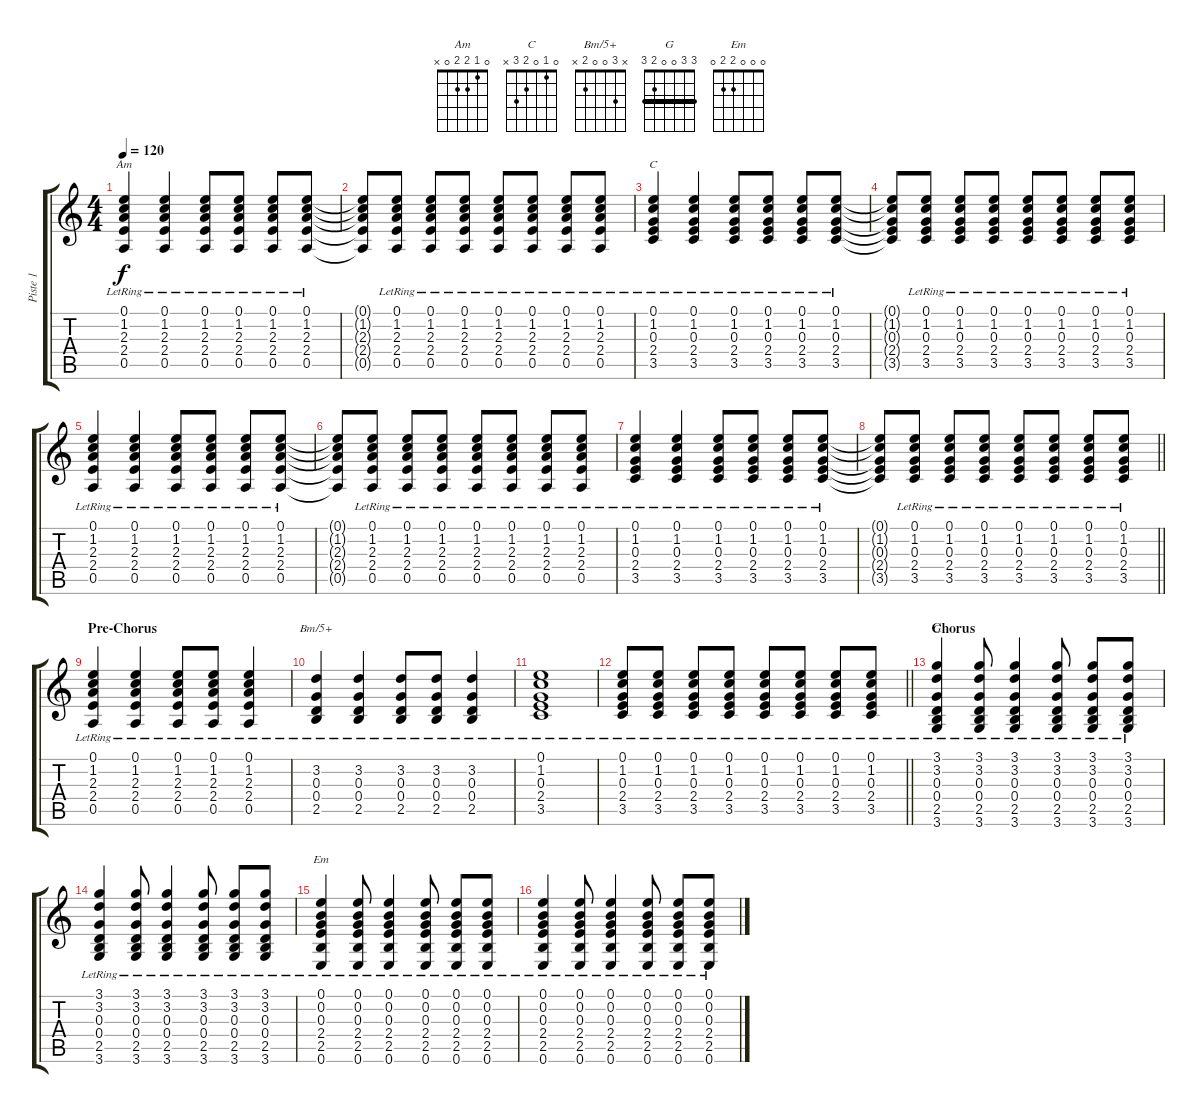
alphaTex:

\track ("Piste 1" "Piste 1") {instrument acousticguitarsteel}
\staff {score tabs}
\tuning (E4 B3 G3 D3 A2 E2) {hide}
\chord ("Am" 0 1 2 2 0 x)
\chord ("C" 0 1 0 2 3 x)
\chord ("Bm/5+" x 3 0 0 2 x)
\chord ("G" 3 3 0 0 2 3) {barre 3}
\chord ("Em" 0 0 0 2 2 0)
\ts (4 4)
\tempo 120
\clef g2
\ks c
(0.1{lr} 1.2{lr} 2.3{lr} 2.4{lr} 0.5{lr}).4{ch "Am" dy f} (0.1{lr} 1.2{lr} 2.3{lr} 2.4{lr} 0.5{lr}).4 (0.1{lr} 1.2{lr} 2.3{lr} 2.4{lr} 0.5{lr}).8 (0.1{lr} 1.2{lr} 2.3{lr} 2.4{lr} 0.5{lr}).8 (0.1{lr} 1.2{lr} 2.3{lr} 2.4{lr} 0.5{lr}).8 (0.1{lr} 1.2{lr} 2.3{lr} 2.4{lr} 0.5{lr}).8 |
(0.1{t} 1.2{t} 2.3{t} 2.4{t} 0.5{t}).8 (0.1{lr} 1.2{lr} 2.3{lr} 2.4{lr} 0.5{lr}).8 (0.1{lr} 1.2{lr} 2.3{lr} 2.4{lr} 0.5{lr}).8 (0.1{lr} 1.2{lr} 2.3{lr} 2.4{lr} 0.5{lr}).8 (0.1{lr} 1.2{lr} 2.3{lr} 2.4{lr} 0.5{lr}).8 (0.1{lr} 1.2{lr} 2.3{lr} 2.4{lr} 0.5{lr}).8 (0.1{lr} 1.2{lr} 2.3{lr} 2.4{lr} 0.5{lr}).8 (0.1{lr} 1.2{lr} 2.3{lr} 2.4{lr} 0.5{lr}).8 |
(0.1{lr} 1.2{lr} 0.3{lr} 2.4{lr} 3.5{lr}).4{ch "C"} (0.1{lr} 1.2{lr} 0.3{lr} 2.4{lr} 3.5{lr}).4 (0.1{lr} 1.2{lr} 0.3{lr} 2.4{lr} 3.5{lr}).8 (0.1{lr} 1.2{lr} 0.3{lr} 2.4{lr} 3.5{lr}).8 (0.1{lr} 1.2{lr} 0.3{lr} 2.4{lr} 3.5{lr}).8 (0.1{lr} 1.2{lr} 0.3{lr} 2.4{lr} 3.5{lr}).8 |
(0.1{t} 1.2{t} 0.3{t} 2.4{t} 3.5{t}).8 (0.1{lr} 1.2{lr} 0.3{lr} 2.4{lr} 3.5{lr}).8 (0.1{lr} 1.2{lr} 0.3{lr} 2.4{lr} 3.5{lr}).8 (0.1{lr} 1.2{lr} 0.3{lr} 2.4{lr} 3.5{lr}).8 (0.1{lr} 1.2{lr} 0.3{lr} 2.4{lr} 3.5{lr}).8 (0.1{lr} 1.2{lr} 0.3{lr} 2.4{lr} 3.5{lr}).8 (0.1{lr} 1.2{lr} 0.3{lr} 2.4{lr} 3.5{lr}).8 (0.1{lr} 1.2{lr} 0.3{lr} 2.4{lr} 3.5{lr}).8 |
(0.1{lr} 1.2{lr} 2.3{lr} 2.4{lr} 0.5{lr}).4 (0.1{lr} 1.2{lr} 2.3{lr} 2.4{lr} 0.5{lr}).4 (0.1{lr} 1.2{lr} 2.3{lr} 2.4{lr} 0.5{lr}).8 (0.1{lr} 1.2{lr} 2.3{lr} 2.4{lr} 0.5{lr}).8 (0.1{lr} 1.2{lr} 2.3{lr} 2.4{lr} 0.5{lr}).8 (0.1{lr} 1.2{lr} 2.3{lr} 2.4{lr} 0.5{lr}).8 |
(0.1{t} 1.2{t} 2.3{t} 2.4{t} 0.5{t}).8 (0.1{lr} 1.2{lr} 2.3{lr} 2.4{lr} 0.5{lr}).8 (0.1{lr} 1.2{lr} 2.3{lr} 2.4{lr} 0.5{lr}).8 (0.1{lr} 1.2{lr} 2.3{lr} 2.4{lr} 0.5{lr}).8 (0.1{lr} 1.2{lr} 2.3{lr} 2.4{lr} 0.5{lr}).8 (0.1{lr} 1.2{lr} 2.3{lr} 2.4{lr} 0.5{lr}).8 (0.1{lr} 1.2{lr} 2.3{lr} 2.4{lr} 0.5{lr}).8 (0.1{lr} 1.2{lr} 2.3{lr} 2.4{lr} 0.5{lr}).8 |
(0.1{lr} 1.2{lr} 0.3{lr} 2.4{lr} 3.5{lr}).4 (0.1{lr} 1.2{lr} 0.3{lr} 2.4{lr} 3.5{lr}).4 (0.1{lr} 1.2{lr} 0.3{lr} 2.4{lr} 3.5{lr}).8 (0.1{lr} 1.2{lr} 0.3{lr} 2.4{lr} 3.5{lr}).8 (0.1{lr} 1.2{lr} 0.3{lr} 2.4{lr} 3.5{lr}).8 (0.1{lr} 1.2{lr} 0.3{lr} 2.4{lr} 3.5{lr}).8 |
\barLineRight lightlight
(0.1{t} 1.2{t} 0.3{t} 2.4{t} 3.5{t}).8 (0.1{lr} 1.2{lr} 0.3{lr} 2.4{lr} 3.5{lr}).8 (0.1{lr} 1.2{lr} 0.3{lr} 2.4{lr} 3.5{lr}).8 (0.1{lr} 1.2{lr} 0.3{lr} 2.4{lr} 3.5{lr}).8 (0.1{lr} 1.2{lr} 0.3{lr} 2.4{lr} 3.5{lr}).8 (0.1{lr} 1.2{lr} 0.3{lr} 2.4{lr} 3.5{lr}).8 (0.1{lr} 1.2{lr} 0.3{lr} 2.4{lr} 3.5{lr}).8 (0.1{lr} 1.2{lr} 0.3{lr} 2.4{lr} 3.5{lr}).8 |
\section ("" "Pre-Chorus")
(0.1{lr} 1.2{lr} 2.3{lr} 2.4{lr} 0.5{lr}).4 (0.1{lr} 1.2{lr} 2.3{lr} 2.4{lr} 0.5{lr}).4 (0.1{lr} 1.2{lr} 2.3{lr} 2.4{lr} 0.5{lr}).8 (0.1{lr} 1.2{lr} 2.3{lr} 2.4{lr} 0.5{lr}).8 (0.1{lr} 1.2{lr} 2.3{lr} 2.4{lr} 0.5{lr}).4 |
(3.2{lr} 0.3{lr} 0.4{lr} 2.5{lr}).4{ch "Bm/5+"} (3.2{lr} 0.3{lr} 0.4{lr} 2.5{lr}).4 (3.2{lr} 0.3{lr} 0.4{lr} 2.5{lr}).8 (3.2{lr} 0.3{lr} 0.4{lr} 2.5{lr}).8 (3.2{lr} 0.3{lr} 0.4{lr} 2.5{lr}).4 |
(0.1{lr} 1.2{lr} 0.3{lr} 2.4{lr} 3.5{lr}).1 |
\barLineRight lightlight
(0.1{lr} 1.2{lr} 0.3{lr} 2.4{lr} 3.5{lr}).8 (0.1{lr} 1.2{lr} 0.3{lr} 2.4{lr} 3.5{lr}).8 (0.1{lr} 1.2{lr} 0.3{lr} 2.4{lr} 3.5{lr}).8 (0.1{lr} 1.2{lr} 0.3{lr} 2.4{lr} 3.5{lr}).8 (0.1{lr} 1.2{lr} 0.3{lr} 2.4{lr} 3.5{lr}).8 (0.1{lr} 1.2{lr} 0.3{lr} 2.4{lr} 3.5{lr}).8 (0.1{lr} 1.2{lr} 0.3{lr} 2.4{lr} 3.5{lr}).8 (0.1{lr} 1.2{lr} 0.3{lr} 2.4{lr} 3.5{lr}).8 |
\section ("" "Chorus")
(3.1{lr} 3.2{lr} 0.3{lr} 0.4{lr} 2.5{lr} 3.6{lr}).4{ch "G"} (3.1{lr} 3.2{lr} 0.3{lr} 0.4{lr} 2.5{lr} 3.6{lr}).8 (3.1{lr} 3.2{lr} 0.3{lr} 0.4{lr} 2.5{lr} 3.6{lr}).4 (3.1{lr} 3.2{lr} 0.3{lr} 0.4{lr} 2.5{lr} 3.6{lr}).8 (3.1{lr} 3.2{lr} 0.3{lr} 0.4{lr} 2.5{lr} 3.6{lr}).8 (3.1{lr} 3.2{lr} 0.3{lr} 0.4{lr} 2.5{lr} 3.6{lr}).8 |
(3.1{lr} 3.2{lr} 0.3{lr} 0.4{lr} 2.5{lr} 3.6{lr}).4 (3.1{lr} 3.2{lr} 0.3{lr} 0.4{lr} 2.5{lr} 3.6{lr}).8 (3.1{lr} 3.2{lr} 0.3{lr} 0.4{lr} 2.5{lr} 3.6{lr}).4 (3.1{lr} 3.2{lr} 0.3{lr} 0.4{lr} 2.5{lr} 3.6{lr}).8 (3.1{lr} 3.2{lr} 0.3{lr} 0.4{lr} 2.5{lr} 3.6{lr}).8 (3.1{lr} 3.2{lr} 0.3{lr} 0.4{lr} 2.5{lr} 3.6{lr}).8 |
(0.1{lr} 0.2{lr} 0.3{lr} 2.4{lr} 2.5{lr} 0.6{lr}).4{ch "Em"} (0.1{lr} 0.2{lr} 0.3{lr} 2.4{lr} 2.5{lr} 0.6{lr}).8 (0.1{lr} 0.2{lr} 0.3{lr} 2.4{lr} 2.5{lr} 0.6{lr}).4 (0.1{lr} 0.2{lr} 0.3{lr} 2.4{lr} 2.5{lr} 0.6{lr}).8 (0.1{lr} 0.2{lr} 0.3{lr} 2.4{lr} 2.5{lr} 0.6{lr}).8 (0.1{lr} 0.2{lr} 0.3{lr} 2.4{lr} 2.5{lr} 0.6{lr}).8 |
(0.1{lr} 0.2{lr} 0.3{lr} 2.4{lr} 2.5{lr} 0.6{lr}).4 (0.1{lr} 0.2{lr} 0.3{lr} 2.4{lr} 2.5{lr} 0.6{lr}).8 (0.1{lr} 0.2{lr} 0.3{lr} 2.4{lr} 2.5{lr} 0.6{lr}).4 (0.1{lr} 0.2{lr} 0.3{lr} 2.4{lr} 2.5{lr} 0.6{lr}).8 (0.1{lr} 0.2{lr} 0.3{lr} 2.4{lr} 2.5{lr} 0.6{lr}).8 (0.1{lr} 0.2{lr} 0.3{lr} 2.4{lr} 2.5{lr} 0.6{lr}).8
